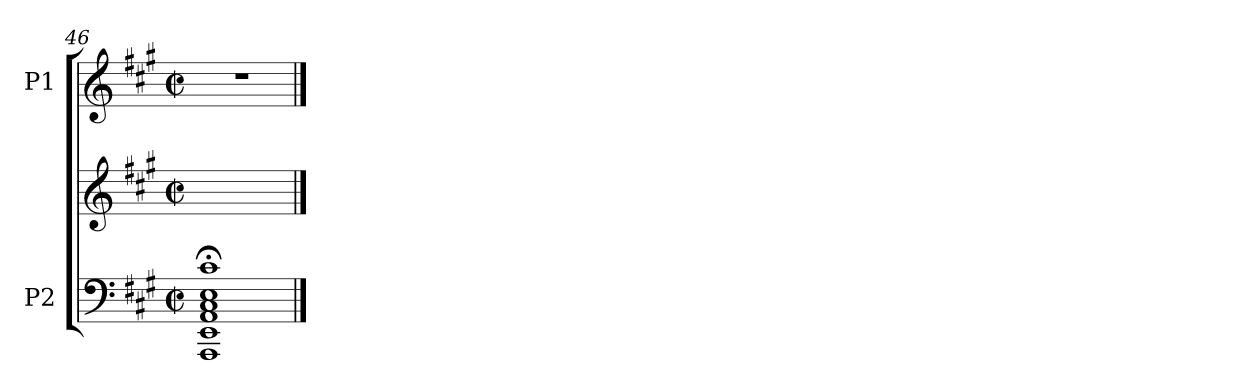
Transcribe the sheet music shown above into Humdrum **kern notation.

**kern	**kern	**kern
*part2	*part2	*part1
*staff3	*staff2	*staff1
*I"P2	*	*I"P1
*clefF4	*clefG2	*clefG2
*k[f#c#g#]	*k[f#c#g#]	*k[f#c#g#]
*A:	*A:	*A:
*M2/2	*M2/2	*M2/2
*met(c|)	*met(c|)	*met(c|)
=46	=46	=46
1AAAi; 1EEi; 1AAi; 1C#i; 1Ei; 1c#i;	1ryy	1r
==	==	==
*-	*-	*-
